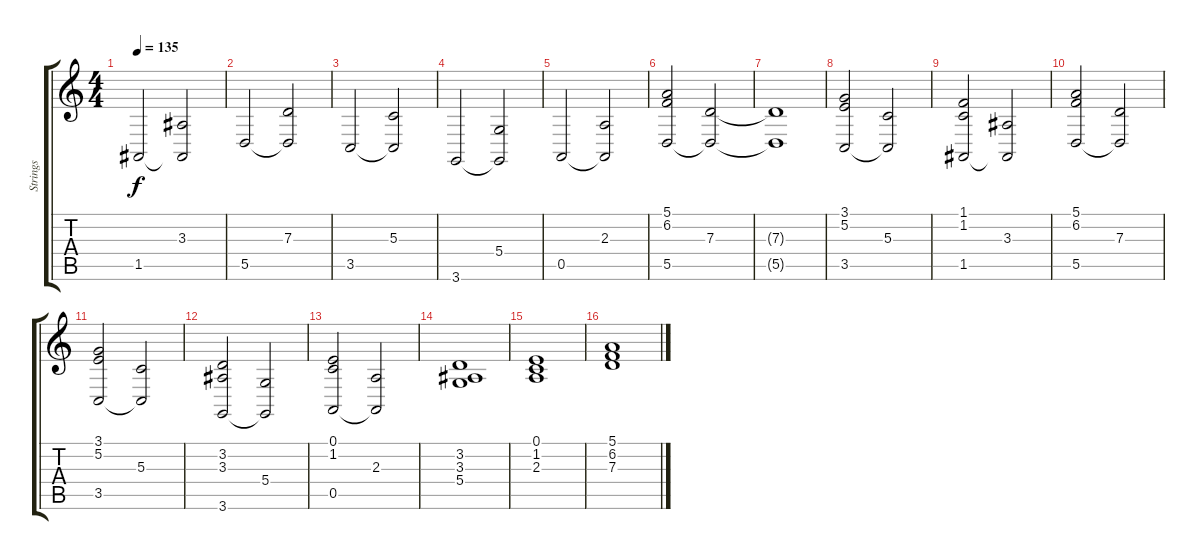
\track ("Strings" "Strings") {instrument stringensemble1}
\staff {score tabs}
\tuning (E4 B3 G3 D3 A2 E2) {hide}
\ts (4 4)
\tempo 135
\clef g2
\ks c
1.5.2{dy f} (3.3 1.5{t}).2 |
5.5.2{volume 15 instrument synthstrings2} (7.3 5.5{t}).2 |
3.5.2 (5.3 3.5{t}).2 |
3.6.2 (5.4 3.6{t}).2 |
0.5.2 (2.3 0.5{t}).2 |
(5.1 6.2 5.5).2{volume 12 instrument synthstrings2} (7.3 5.5{t}).2 |
(7.3{t} 5.5{t}).1 |
(3.1 5.2 3.5).2 (5.3 3.5{t}).2 |
(1.1 1.2 1.5).2 (3.3 1.5{t}).2 |
(5.1 6.2 5.5).2{instrument synthstrings2} (7.3 5.5{t}).2 |
(3.1 5.2 3.5).2 (5.3 3.5{t}).2 |
(3.2 3.3 3.6).2 (5.4 3.6{t}).2 |
(0.1 1.2 0.5).2 (2.3 0.5{t}).2 |
(3.2 3.3 5.4).1 |
(0.1 1.2 2.3).1 |
(5.1 6.2 7.3).1
